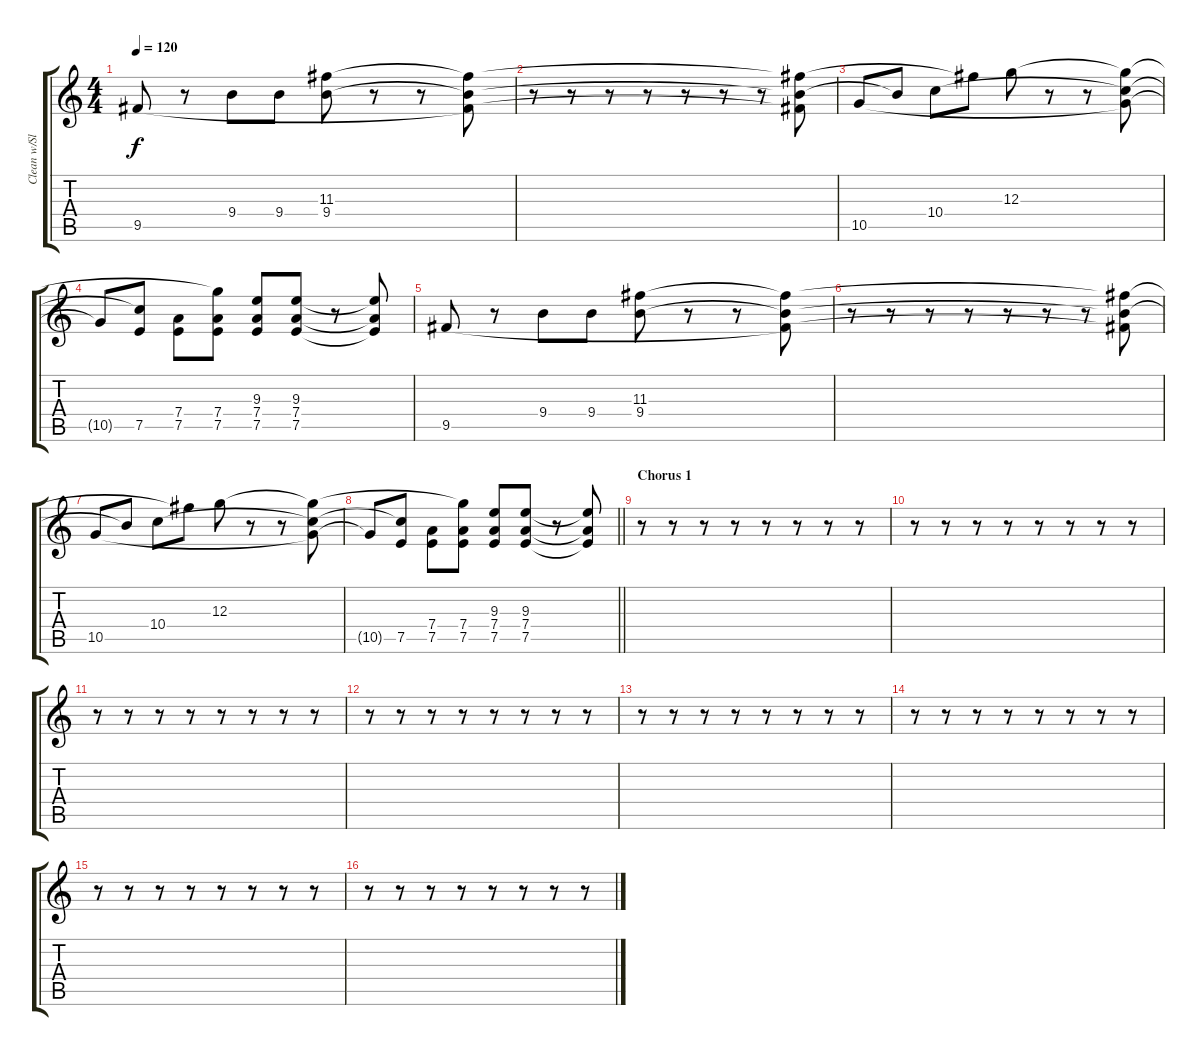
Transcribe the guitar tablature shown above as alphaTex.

\track ("Clean w/Slight overdrive" "Clean w/Sl") {instrument electricguitarjazz}
\staff {score tabs}
\tuning (E4 B3 G3 D3 A2 D2) {hide}
\ts (4 4)
\tempo 120
\clef g2
\ks c
9.5.8{dy f} r.8 9.4.8 9.4.8 (11.3 9.4).8 r.8 r.8 (11.3{t} 9.4{t} 9.5{t}).8 |
r.8 r.8 r.8 r.8 r.8 r.8 r.8 (11.3{t} 9.4{t} 9.5{t}).8 |
10.5.8 9.4{t}.8 10.4.8 11.3{t}.8 12.3.8 r.8 r.8 (12.3{t} 10.4{t} 10.5{t}).8 |
10.5{t}.8 (10.4{t} 7.5).8 (7.4 7.5).8 (12.3{t} 7.4 7.5).8 (9.3 7.4 7.5).8 (9.3 7.4 7.5).8 r.8 (9.3{t} 7.4{t} 7.5{t}).8 |
9.5.8 r.8 9.4.8 9.4.8 (11.3 9.4).8 r.8 r.8 (11.3{t} 9.4{t} 9.5{t}).8 |
r.8 r.8 r.8 r.8 r.8 r.8 r.8 (11.3{t} 9.4{t} 9.5{t}).8 |
10.5.8 9.4{t}.8 10.4.8 11.3{t}.8 12.3.8 r.8 r.8 (12.3{t} 10.4{t} 10.5{t}).8 |
\barLineRight lightlight
10.5{t}.8 (10.4{t} 7.5).8 (7.4 7.5).8 (12.3{t} 7.4 7.5).8 (9.3 7.4 7.5).8 (9.3 7.4 7.5).8 r.8 (9.3{t} 7.4{t} 7.5{t}).8 |
\section ("" "Chorus 1")
r.8 r.8 r.8 r.8 r.8 r.8 r.8 r.8 |
r.8 r.8 r.8 r.8 r.8 r.8 r.8 r.8 |
r.8 r.8 r.8 r.8 r.8 r.8 r.8 r.8 |
r.8 r.8 r.8 r.8 r.8 r.8 r.8 r.8 |
r.8 r.8 r.8 r.8 r.8 r.8 r.8 r.8 |
r.8 r.8 r.8 r.8 r.8 r.8 r.8 r.8 |
r.8 r.8 r.8 r.8 r.8 r.8 r.8 r.8 |
r.8 r.8 r.8 r.8 r.8 r.8 r.8 r.8
